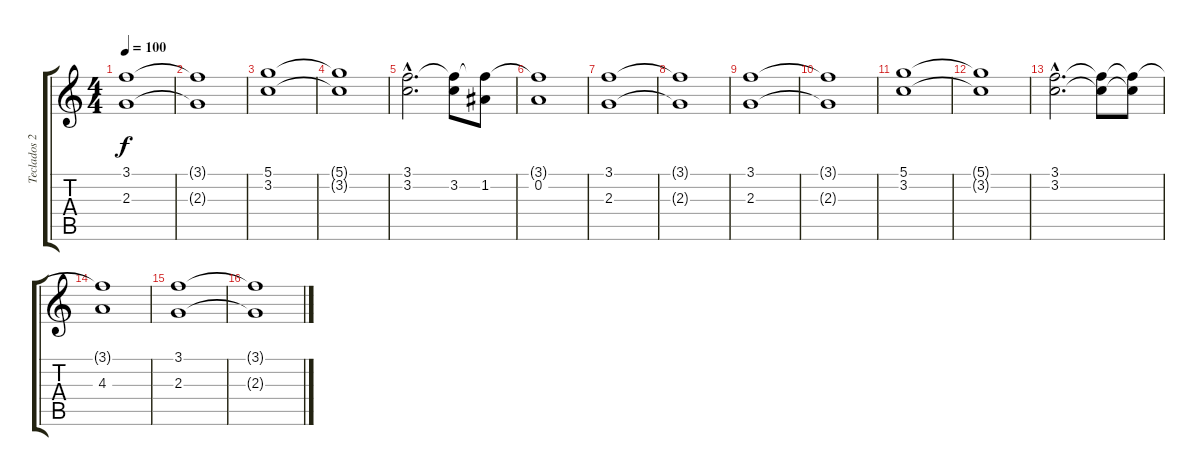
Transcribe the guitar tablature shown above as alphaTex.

\track ("Teclados 2" "Teclados 2") {instrument stringensemble2}
\staff {score tabs}
\tuning (D5 A4 F4 C4 G3 D3) {hide}
\ts (4 4)
\tempo 100
\clef g2
\ks c
(3.1 2.3).1{dy f} |
(3.1{t} 2.3{t}).1 |
(5.1 3.2).1 |
(5.1{t} 3.2{t}).1 |
(3.1{hac} 3.2{hac}).2{d} (3.1{t} 3.2).8 (3.1{t} 1.2).8 |
(3.1{t} 0.2).1 |
(3.1 2.3).1 |
(3.1{t} 2.3{t}).1 |
(3.1 2.3).1 |
(3.1{t} 2.3{t}).1 |
(5.1 3.2).1 |
(5.1{t} 3.2{t}).1 |
(3.1{hac} 3.2{hac}).2{d} (3.1{t} 3.2{t}).8 (3.1{t} 3.2{t}).8 |
(3.1{t} 4.3).1 |
(3.1 2.3).1 |
(3.1{t} 2.3{t}).1
